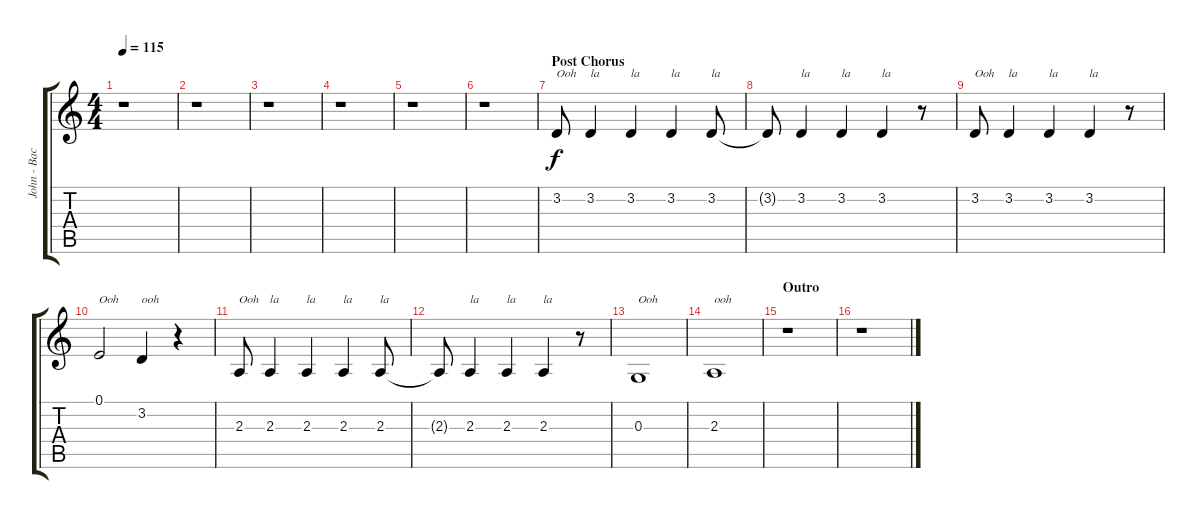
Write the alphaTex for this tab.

\track ("John - Backing Vocals" "John - Bac") {instrument choiraahs}
\staff {score tabs}
\tuning (E4 B3 G3 D3 A2 E2) {hide}
\ts (4 4)
\tempo 115
\clef g2
\ks c
r.1{dy f} |
r.1 |
r.1 |
r.1 |
r.1 |
r.1 |
\section ("" "Post Chorus")
3.2.8{txt "Ooh"} 3.2.4{txt "la"} 3.2.4{txt "la"} 3.2.4{txt "la"} 3.2.8{txt "la"} |
3.2{t}.8 3.2.4{txt "la"} 3.2.4{txt "la"} 3.2.4{txt "la"} r.8 |
3.2.8{txt "Ooh"} 3.2.4{txt "la"} 3.2.4{txt "la"} 3.2.4{txt "la"} r.8 |
0.1.2{txt "Ooh"} 3.2.4{txt "ooh"} r.4 |
2.3.8{txt "Ooh"} 2.3.4{txt "la"} 2.3.4{txt "la"} 2.3.4{txt "la"} 2.3.8{txt "la"} |
2.3{t}.8 2.3.4{txt "la"} 2.3.4{txt "la"} 2.3.4{txt "la"} r.8 |
0.3.1{txt "Ooh"} |
2.3.1{txt "ooh"} |
\section ("" "Outro")
r.1 |
r.1
